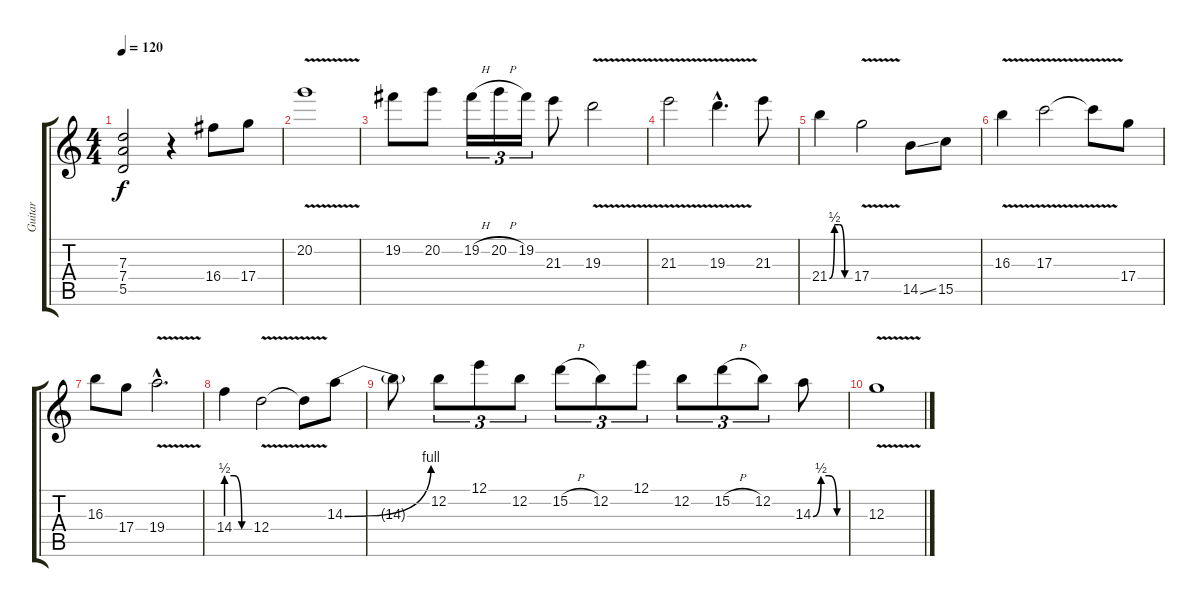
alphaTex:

\track ("Guitar" "Guitar") {instrument overdrivenguitar}
\staff {score tabs}
\tuning (E4 B3 G3 D3 A2 E2) {hide}
\ts (4 4)
\tempo 120
\clef g2
\ks c
(7.3 7.4 5.5).2{dy f} r.4 16.4.8 17.4.8 |
20.2{v}.1 |
19.2.8 20.2.8 19.2{h}.16{tu (3 2)} 20.2{h}.16{tu (3 2)} 19.2.16{tu (3 2)} 21.3.8 19.3{v}.2 |
21.3{v}.2 19.3{v hac}.4{d} 21.3.8 |
21.4{be (custom 0 0 15 2 30 2 45 0 60 0)}.4 17.4{v}.2 14.5{ss}.8 15.5.8 |
16.3{v}.4 17.3{v}.2 17.3{t}.8 17.4.8 |
16.3.8 17.4.8 19.4{v hac}.2{d} |
14.4{be (custom 0 2 20 2 40 0 60 0)}.4 12.4{v}.2 12.4{t}.8 14.3{be (bend 0 0 60 4)}.8 |
14.3{t}.8 12.2.8{tu (3 2)} 12.1.8{tu (3 2)} 12.2.8{tu (3 2)} 15.2{h}.8{tu (3 2)} 12.2.8{tu (3 2)} 12.1.8{tu (3 2)} 12.2.8{tu (3 2)} 15.2{h}.8{tu (3 2)} 12.2.8{tu (3 2)} 14.3{be (custom 0 0 15 2 30 2 45 0 60 0)}.8 |
12.3{v}.1
